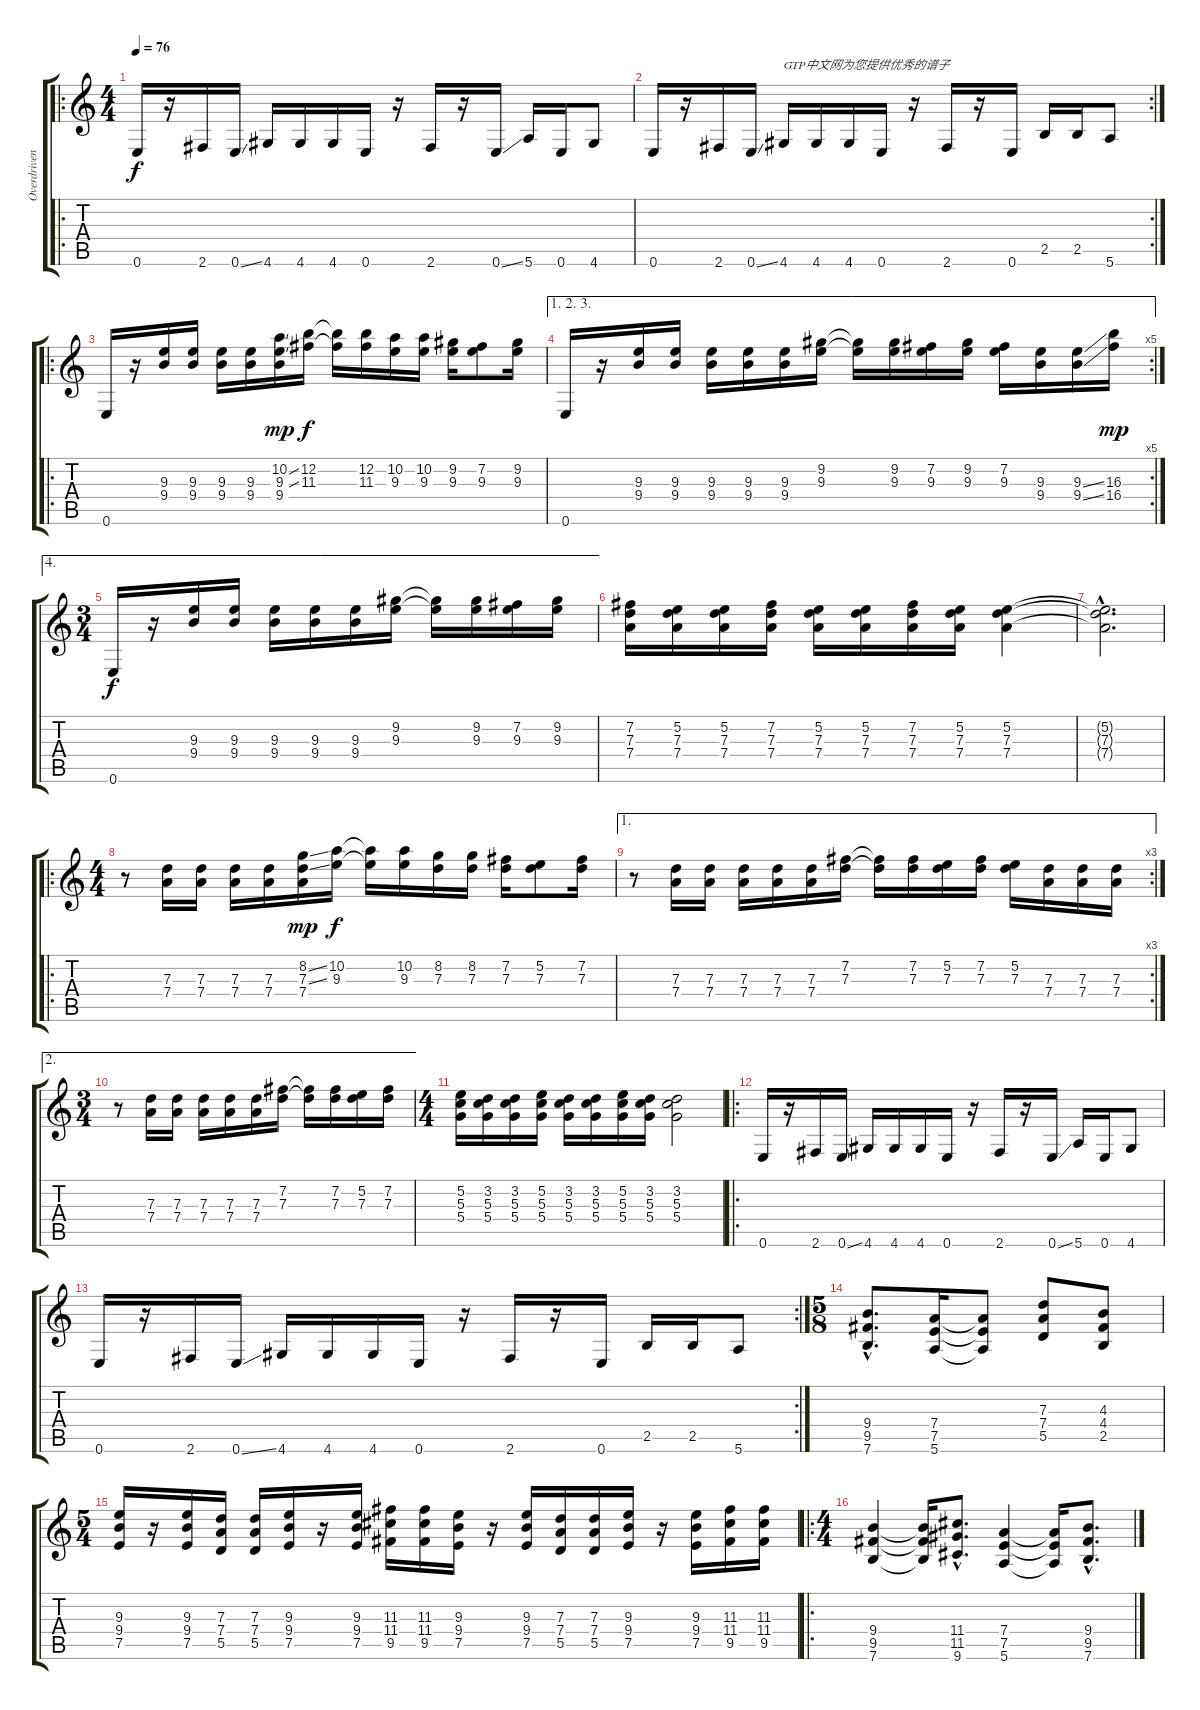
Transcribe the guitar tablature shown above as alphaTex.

\track ("Overdriven Guitar" "Overdriven") {instrument overdrivenguitar}
\staff {score tabs}
\tuning (E4 B3 G3 D3 A2 E2) {hide}
\ro
\ts (4 4)
\tempo 76
\clef g2
\ks c
0.6.16{dy f instrument overdrivenguitar} r.16 2.6.16 0.6{ss}.16 4.6.16 4.6.16 4.6.16 0.6.16 r.16 2.6.16 r.16 0.6{ss}.16 5.6.16 0.6.16 4.6.8 |
\rc 2
0.6.16 r.16 2.6.16 0.6{ss}.16 4.6.16{txt "GTP中文网为您提供优秀的谱子"} 4.6.16 4.6.16 0.6.16 r.16 2.6.16 r.16 0.6.16 2.5.16 2.5.16 5.6.8 |
\ro
0.6.16 r.16 (9.3 9.4).16 (9.3 9.4).16 (9.3 9.4).16 (9.3 9.4).16 (10.2{ss} 9.3{ss} 9.4).16{dy mp} (12.2 11.3).16{dy f} (12.2{t} 11.3{t}).16 (12.2 11.3).16 (10.2 9.3).16 (10.2 9.3).16 (9.2 9.3).16 (7.2 9.3).8 (9.2 9.3).16 |
\ae (1 2 3)
\rc 5
0.6.16 r.16 (9.3 9.4).16 (9.3 9.4).16 (9.3 9.4).16 (9.3 9.4).16 (9.3 9.4).16 (9.2 9.3).16 (9.2{t} 9.3{t}).16 (9.2 9.3).16 (7.2 9.3).16 (9.2 9.3).16 (7.2 9.3).16 (9.3 9.4).16 (9.3{ss} 9.4{ss}).16 (16.3 16.4).16{dy mp} |
\ae 4
\ts (3 4)
0.6.16{dy f} r.16 (9.3 9.4).16 (9.3 9.4).16 (9.3 9.4).16 (9.3 9.4).16 (9.3 9.4).16 (9.2 9.3).16 (9.2{t} 9.3{t}).16 (9.2 9.3).16 (7.2 9.3).16 (9.2 9.3).16 |
(7.2 7.3 7.4).16 (5.2 7.3 7.4).16 (5.2 7.3 7.4).16 (7.2 7.3 7.4).16 (5.2 7.3 7.4).16 (5.2 7.3 7.4).16 (7.2 7.3 7.4).16 (5.2 7.3 7.4).16 (5.2 7.3 7.4).4 |
(5.2{hac t} 7.3{hac t} 7.4{hac t}).2{d} |
\ro
\ts (4 4)
r.8 (7.3 7.4).16 (7.3 7.4).16 (7.3 7.4).16 (7.3 7.4).16 (8.2{ss} 7.3{ss} 7.4).16{dy mp} (10.2 9.3).16{dy f} (10.2{t} 9.3{t}).16 (10.2 9.3).16 (8.2 7.3).16 (8.2 7.3).16 (7.2 7.3).16 (5.2 7.3).8 (7.2 7.3).16 |
\ae 1
\rc 3
r.8 (7.3 7.4).16 (7.3 7.4).16 (7.3 7.4).16 (7.3 7.4).16 (7.3 7.4).16 (7.2 7.3).16 (7.2{t} 7.3{t}).16 (7.2 7.3).16 (5.2 7.3).16 (7.2 7.3).16 (5.2 7.3).16 (7.3 7.4).16 (7.3 7.4).16 (7.3 7.4).16 |
\ae 2
\ts (3 4)
r.8 (7.3 7.4).16 (7.3 7.4).16 (7.3 7.4).16 (7.3 7.4).16 (7.3 7.4).16 (7.2 7.3).16 (7.2{t} 7.3{t}).16 (7.2 7.3).16 (5.2 7.3).16 (7.2 7.3).16 |
\ts (4 4)
(5.2 5.3 5.4).16 (3.2 5.3 5.4).16 (3.2 5.3 5.4).16 (5.2 5.3 5.4).16 (3.2 5.3 5.4).16 (3.2 5.3 5.4).16 (5.2 5.3 5.4).16 (3.2 5.3 5.4).16 (3.2 5.3 5.4).2 |
\ro
0.6.16 r.16 2.6.16 0.6{ss}.16 4.6.16 4.6.16 4.6.16 0.6.16 r.16 2.6.16 r.16 0.6{ss}.16 5.6.16 0.6.16 4.6.8 |
\rc 2
0.6.16 r.16 2.6.16 0.6{ss}.16 4.6.16 4.6.16 4.6.16 0.6.16 r.16 2.6.16 r.16 0.6.16 2.5.16 2.5.16 5.6.8 |
\ts (5 8)
(9.4{hac} 9.5{hac} 7.6{hac}).8{d} (7.4 7.5 5.6).16 (7.4{t} 7.5{t} 5.6{t}).8 (7.3 7.4 5.5).8 (4.3 4.4 2.5).8 |
\ts (5 4)
(9.3 9.4 7.5).16 r.16 (9.3 9.4 7.5).16 (7.3 7.4 5.5).16 (7.3 7.4 5.5).16 (9.3 9.4 7.5).16 r.16 (9.3 9.4 7.5).16 (11.3 11.4 9.5).16 (11.3 11.4 9.5).16 (9.3 9.4 7.5).16 r.16 (9.3 9.4 7.5).16 (7.3 7.4 5.5).16 (7.3 7.4 5.5).16 (9.3 9.4 7.5).16 r.16 (9.3 9.4 7.5).16 (11.3 11.4 9.5).16 (11.3 11.4 9.5).16 |
\ro
\ts (4 4)
(9.4 9.5 7.6).4 (9.4{t} 9.5{t} 7.6{t}).16 (11.4{hac} 11.5{hac} 9.6{hac}).8{d} (7.4 7.5 5.6).4 (7.4{t} 7.5{t} 5.6{t}).16 (9.4{hac} 9.5{hac} 7.6{hac}).8{d}
